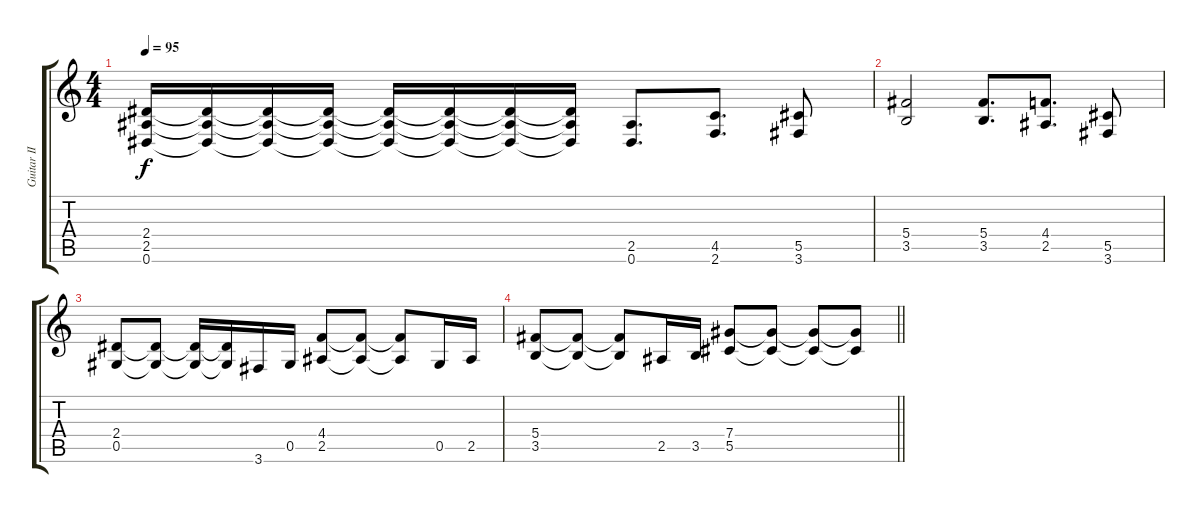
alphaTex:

\track ("Guitar II" "Guitar II") {instrument distortionguitar}
\staff {score tabs}
\tuning (Eb4 Bb3 Gb3 Db3 Ab2 Eb2) {hide}
\ts (4 4)
\tempo 95
\clef g2
\ks c
(2.4 2.5 0.6).16{dy f} (2.4{t} 2.5{t} 0.6{t}).16 (2.4{t} 2.5{t} 0.6{t}).16 (2.4{t} 2.5{t} 0.6{t}).16 (2.4{t} 2.5{t} 0.6{t}).16 (2.4{t} 2.5{t} 0.6{t}).16 (2.4{t} 2.5{t} 0.6{t}).16 (2.4{t} 2.5{t} 0.6{t}).16 (2.5 0.6).8{d} (4.5 2.6).8{d} (5.5 3.6).8 |
(5.4 3.5).2 (5.4 3.5).8{d} (4.4 2.5).8{d} (5.5 3.6).8 |
(2.4 0.5).8 (2.4{t} 0.5{t}).8 (2.4{t} 0.5{t}).16 (2.4{t} 0.5{t}).16 3.6.16 0.5.16 (4.4 2.5).8 (4.4{t} 2.5{t}).8 (4.4{t} 2.5{t}).8 0.5.16 2.5.16 |
\barLineRight lightlight
(5.4 3.5).8 (5.4{t} 3.5{t}).8 (5.4{t} 3.5{t}).8 2.5.16 3.5.16 (7.4 5.5).8 (7.4{t} 5.5{t}).8 (7.4{t} 5.5{t}).8 (7.4{t} 5.5{t}).8
